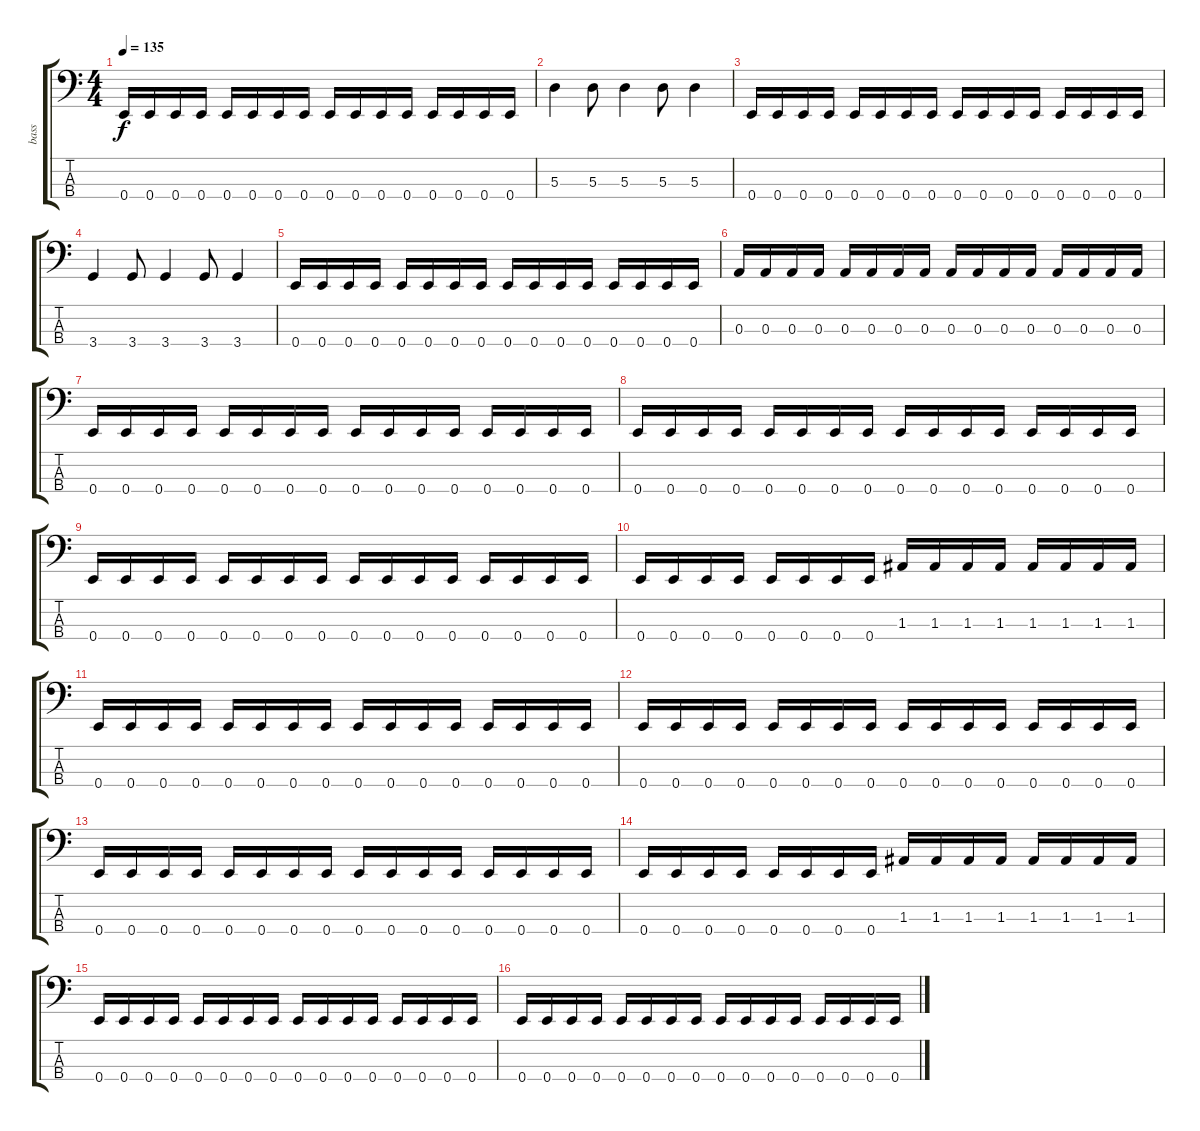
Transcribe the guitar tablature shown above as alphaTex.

\track ("bass" "bass") {instrument electricbasspick}
\staff {score tabs}
\tuning (G2 D2 A1 E1) {hide}
\ts (4 4)
\tempo 135
\clef f4
\ks c
0.4.16{dy f} 0.4.16 0.4.16 0.4.16 0.4.16 0.4.16 0.4.16 0.4.16 0.4.16 0.4.16 0.4.16 0.4.16 0.4.16 0.4.16 0.4.16 0.4.16 |
5.3.4 5.3.8 5.3.4 5.3.8 5.3.4 |
0.4.16 0.4.16 0.4.16 0.4.16 0.4.16 0.4.16 0.4.16 0.4.16 0.4.16 0.4.16 0.4.16 0.4.16 0.4.16 0.4.16 0.4.16 0.4.16 |
3.4.4 3.4.8 3.4.4 3.4.8 3.4.4 |
0.4.16 0.4.16 0.4.16 0.4.16 0.4.16 0.4.16 0.4.16 0.4.16 0.4.16 0.4.16 0.4.16 0.4.16 0.4.16 0.4.16 0.4.16 0.4.16 |
0.3.16 0.3.16 0.3.16 0.3.16 0.3.16 0.3.16 0.3.16 0.3.16 0.3.16 0.3.16 0.3.16 0.3.16 0.3.16 0.3.16 0.3.16 0.3.16 |
0.4.16 0.4.16 0.4.16 0.4.16 0.4.16 0.4.16 0.4.16 0.4.16 0.4.16 0.4.16 0.4.16 0.4.16 0.4.16 0.4.16 0.4.16 0.4.16 |
0.4.16 0.4.16 0.4.16 0.4.16 0.4.16 0.4.16 0.4.16 0.4.16 0.4.16 0.4.16 0.4.16 0.4.16 0.4.16 0.4.16 0.4.16 0.4.16 |
0.4.16 0.4.16 0.4.16 0.4.16 0.4.16 0.4.16 0.4.16 0.4.16 0.4.16 0.4.16 0.4.16 0.4.16 0.4.16 0.4.16 0.4.16 0.4.16 |
0.4.16 0.4.16 0.4.16 0.4.16 0.4.16 0.4.16 0.4.16 0.4.16 1.3.16 1.3.16 1.3.16 1.3.16 1.3.16 1.3.16 1.3.16 1.3.16 |
0.4.16 0.4.16 0.4.16 0.4.16 0.4.16 0.4.16 0.4.16 0.4.16 0.4.16 0.4.16 0.4.16 0.4.16 0.4.16 0.4.16 0.4.16 0.4.16 |
0.4.16 0.4.16 0.4.16 0.4.16 0.4.16 0.4.16 0.4.16 0.4.16 0.4.16 0.4.16 0.4.16 0.4.16 0.4.16 0.4.16 0.4.16 0.4.16 |
0.4.16 0.4.16 0.4.16 0.4.16 0.4.16 0.4.16 0.4.16 0.4.16 0.4.16 0.4.16 0.4.16 0.4.16 0.4.16 0.4.16 0.4.16 0.4.16 |
0.4.16 0.4.16 0.4.16 0.4.16 0.4.16 0.4.16 0.4.16 0.4.16 1.3.16 1.3.16 1.3.16 1.3.16 1.3.16 1.3.16 1.3.16 1.3.16 |
0.4.16 0.4.16 0.4.16 0.4.16 0.4.16 0.4.16 0.4.16 0.4.16 0.4.16 0.4.16 0.4.16 0.4.16 0.4.16 0.4.16 0.4.16 0.4.16 |
0.4.16 0.4.16 0.4.16 0.4.16 0.4.16 0.4.16 0.4.16 0.4.16 0.4.16 0.4.16 0.4.16 0.4.16 0.4.16 0.4.16 0.4.16 0.4.16
